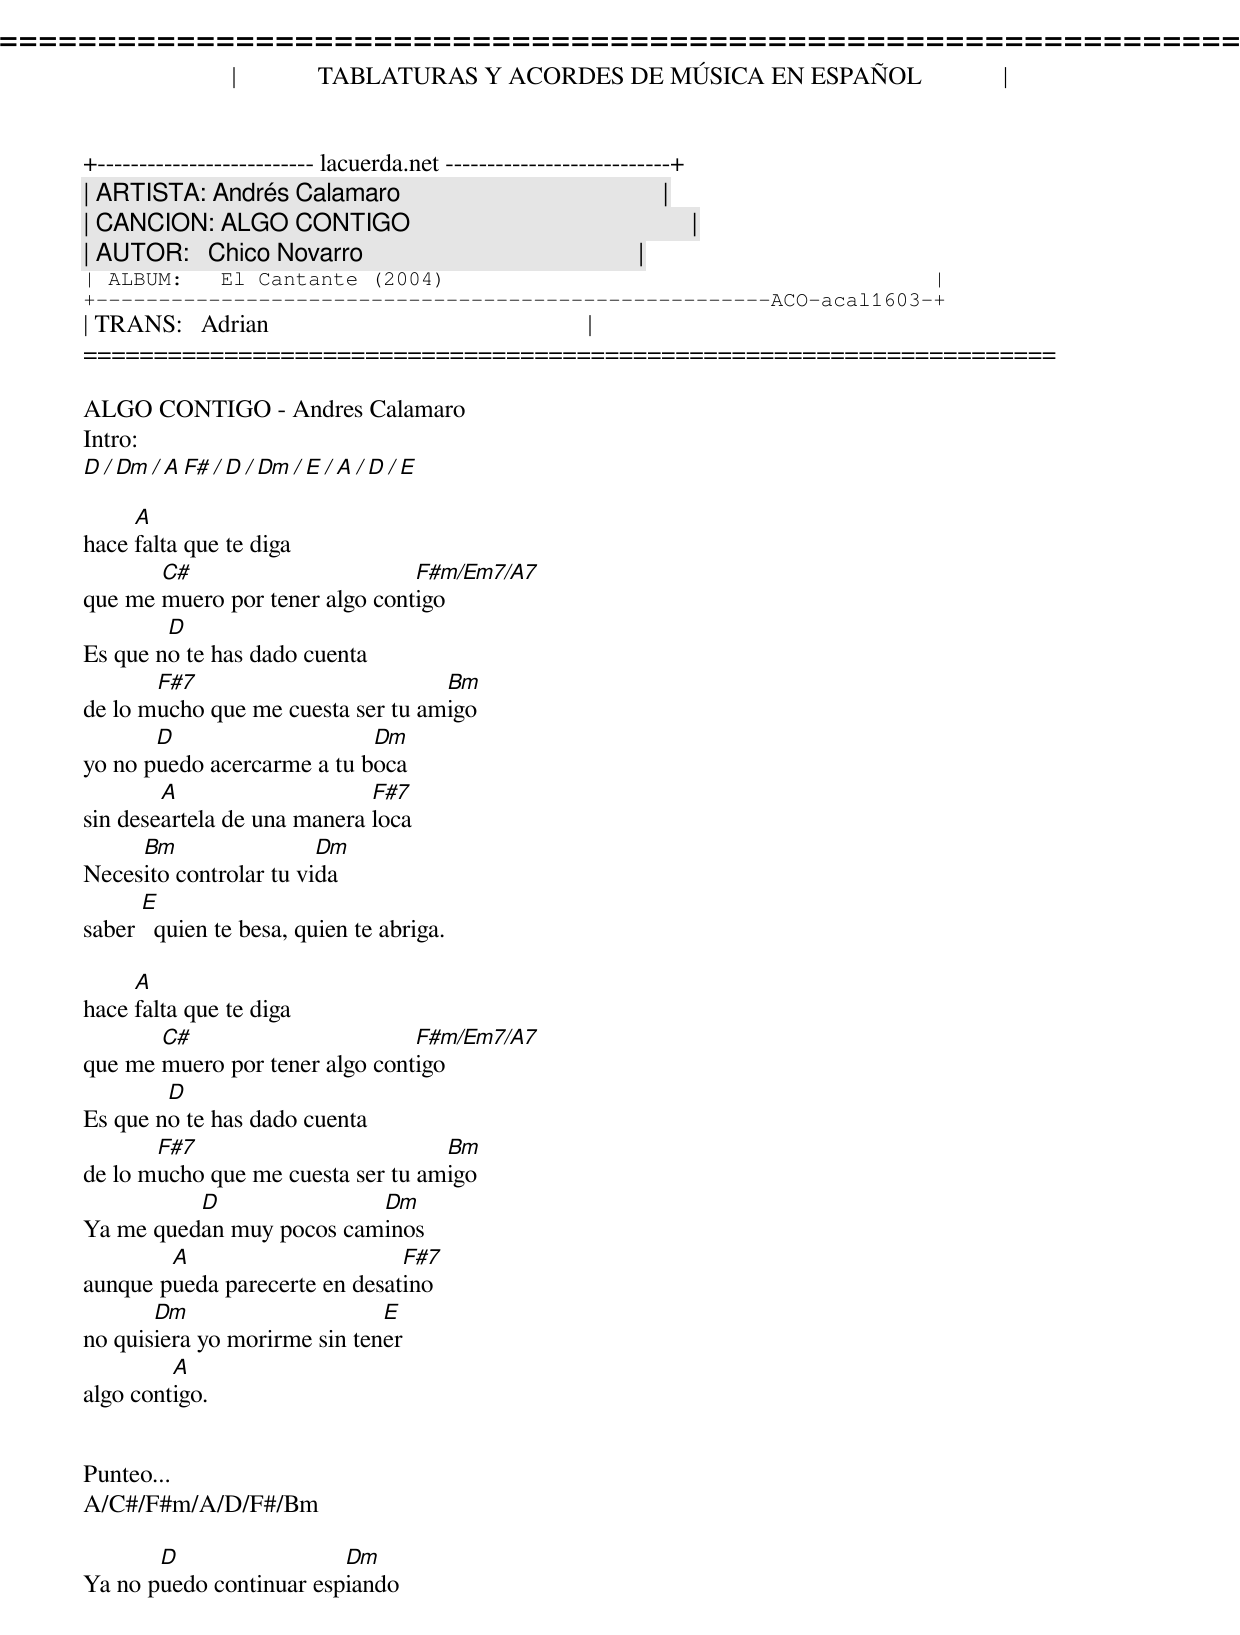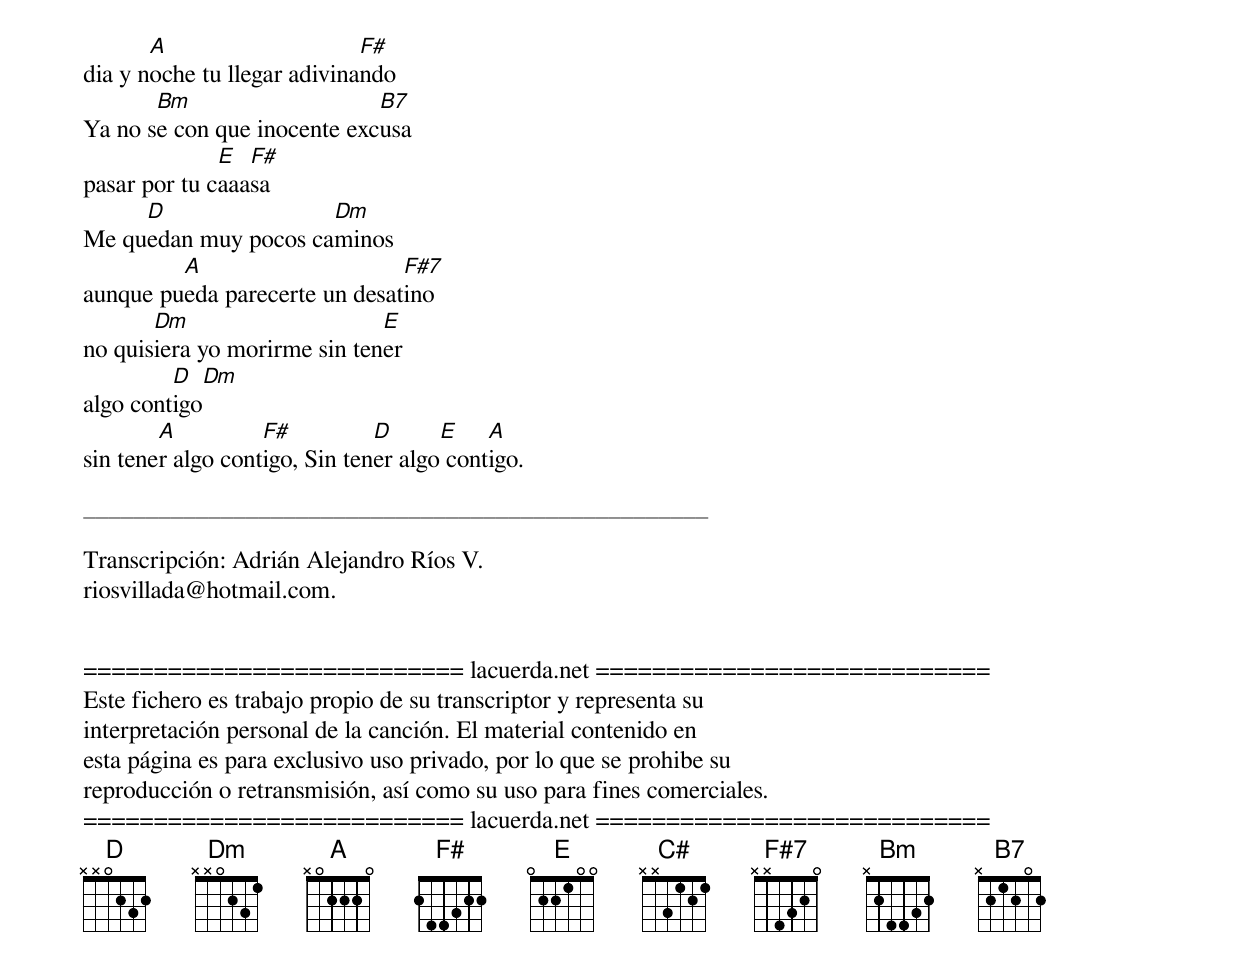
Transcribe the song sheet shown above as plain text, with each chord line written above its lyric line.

=====================================================================
|             TABLATURAS Y ACORDES DE MÚSICA EN ESPAÑOL             |
+-------------------------- lacuerda.net ---------------------------+
| ARTISTA: Andrés Calamaro                                          |
| CANCION: ALGO CONTIGO                                             |
| AUTOR:   Chico Novarro                                            |
| ALBUM:   El Cantante (2004)                                       |
+------------------------------------------------------ACO-acal1603-+
| TRANS:   Adrian                                                   |
=====================================================================

ALGO CONTIGO - Andres Calamaro
Intro:
D / Dm / A  F# / D / Dm / E / A / D / E

     A
hace falta que te diga
       C#                       F#m/Em7/A7
que me muero por tener algo contigo
        D
Es que no te has dado cuenta
       F#7                         Bm
de lo mucho que me cuesta ser tu amigo
       D                    Dm
yo no puedo acercarme a tu boca
        A                    F#7
sin deseartela de una manera loca
     Bm                 Dm
Necesito controlar tu vida
      E
saber   quien te besa, quien te abriga.

     A
hace falta que te diga
       C#                       F#m/Em7/A7
que me muero por tener algo contigo
        D
Es que no te has dado cuenta
       F#7                         Bm
de lo mucho que me cuesta ser tu amigo
          D               Dm
Ya me quedan muy pocos caminos
        A                      F#7
aunque pueda parecerte en desatino
       Dm                     E
no quisiera yo morirme sin tener
         A
algo contigo.


Punteo...
A/C#/F#m/A/D/F#/Bm

       D                 Dm
Ya no puedo continuar espiando
       A                     F#
dia y noche tu llegar adivinando
       Bm                    B7
Ya no se con que inocente excusa
              E  F#
pasar por tu caaasa
     D                Dm
Me quedan muy pocos caminos
         A                     F#7
aunque pueda parecerte un desatino
       Dm                     E
no quisiera yo morirme sin tener
         D    Dm
algo contigo
        A          F#          D      E    A
sin tener algo contigo, Sin tener algo contigo.

__________________________________________________

Transcripción: Adrián Alejandro Ríos V.
riosvillada@hotmail.com.


=========================== lacuerda.net ============================
Este fichero es trabajo propio de su transcriptor y representa su
interpretación personal de la canción. El material contenido en
esta página es para exclusivo uso privado, por lo que se prohibe su
reproducción o retransmisión, así como su uso para fines comerciales.
=========================== lacuerda.net ============================
